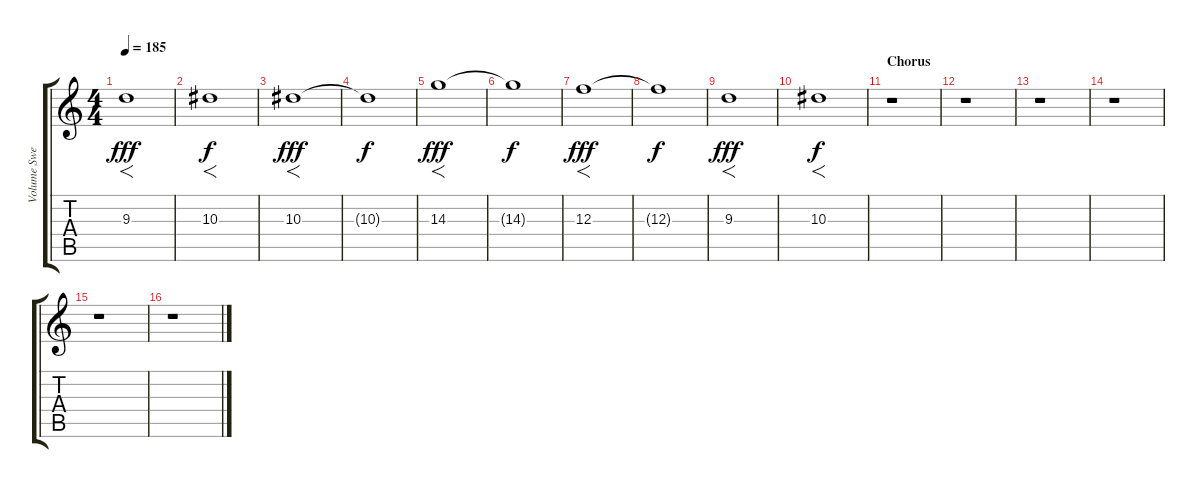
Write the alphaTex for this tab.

\track ("Volume Swells(Teppei)" "Volume Swe") {instrument overdrivenguitar}
\staff {score tabs}
\tuning (D4 A3 F3 C3 G2 C2) {hide}
\ts (4 4)
\tempo 185
\clef g2
\ks c
9.3.1{f dy fff balance 4} |
10.3.1{f dy f balance 4} |
10.3.1{f dy fff balance 4} |
10.3{t}.1{dy f} |
14.3.1{f dy fff balance 4} |
14.3{t}.1{dy f} |
12.3.1{f dy fff balance 4} |
12.3{t}.1{dy f} |
9.3.1{f dy fff balance 4} |
10.3.1{f dy f balance 4} |
\section ("" "Chorus")
r.1 |
r.1 |
r.1 |
r.1 |
r.1 |
r.1
